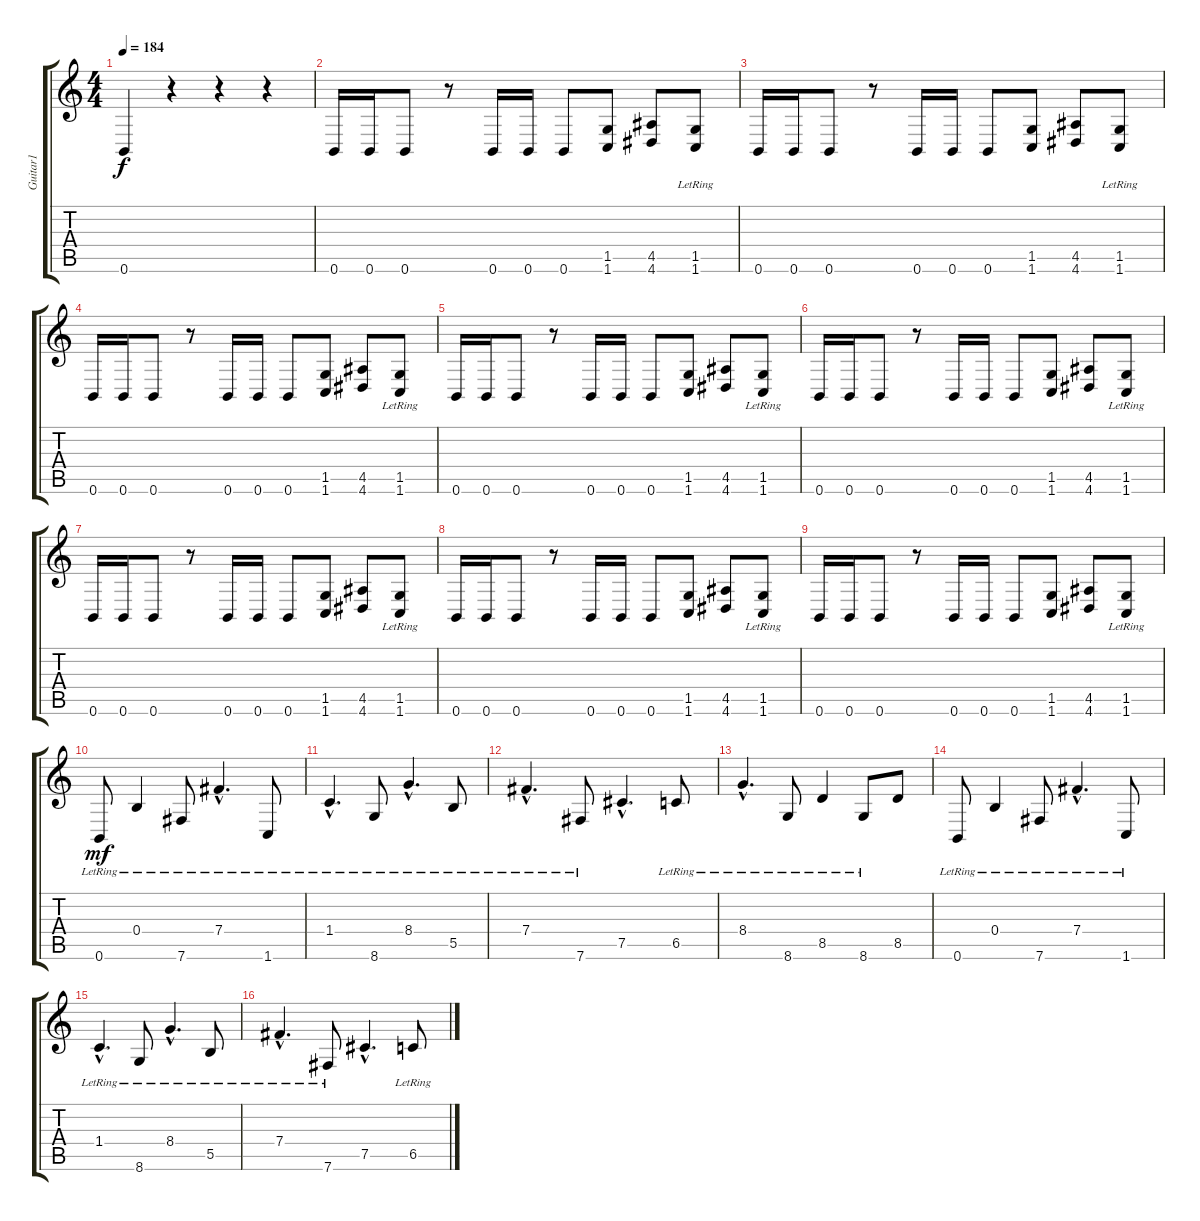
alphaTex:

\track ("Guitar1" "Guitar1") {instrument distortionguitar}
\staff {score tabs}
\tuning (Db4 Ab3 E3 B2 Gb2 B1) {hide}
\ts (4 4)
\tempo 184
\clef g2
\ks c
0.6.4{dy f} r.4 r.4 r.4 |
0.6.16{volume 11} 0.6.16 0.6.8 r.8 0.6.16 0.6.16 0.6.8 (1.5 1.6).8 (4.5 4.6).8 (1.5{lr} 1.6).8 |
0.6.16 0.6.16 0.6.8 r.8 0.6.16 0.6.16 0.6.8 (1.5 1.6).8 (4.5 4.6).8 (1.5{lr} 1.6).8 |
0.6.16 0.6.16 0.6.8 r.8 0.6.16 0.6.16 0.6.8 (1.5 1.6).8 (4.5 4.6).8 (1.5{lr} 1.6).8 |
0.6.16 0.6.16 0.6.8 r.8 0.6.16 0.6.16 0.6.8 (1.5 1.6).8 (4.5 4.6).8 (1.5{lr} 1.6).8 |
0.6.16 0.6.16 0.6.8 r.8 0.6.16 0.6.16 0.6.8 (1.5 1.6).8 (4.5 4.6).8 (1.5{lr} 1.6).8 |
0.6.16 0.6.16 0.6.8 r.8 0.6.16 0.6.16 0.6.8 (1.5 1.6).8 (4.5 4.6).8 (1.5{lr} 1.6).8 |
0.6.16 0.6.16 0.6.8 r.8 0.6.16 0.6.16 0.6.8 (1.5 1.6).8 (4.5 4.6).8 (1.5{lr} 1.6).8 |
0.6.16 0.6.16 0.6.8 r.8 0.6.16 0.6.16 0.6.8 (1.5 1.6).8 (4.5 4.6).8 (1.5{lr} 1.6).8 |
0.6{lr}.8{dy mf volume 16} 0.4{lr}.4 7.6{lr}.8 7.4{hac lr}.4{d} 1.6{lr}.8 |
1.4{hac lr}.4{d} 8.6{lr}.8 8.4{hac lr}.4{d} 5.5{lr}.8 |
7.4{hac lr}.4{d} 7.6{lr}.8 7.5{hac}.4{d} 6.5{lr}.8 |
8.4{hac lr}.4{d} 8.6{lr}.8 8.5{lr}.4 8.6{lr}.8 8.5.8 |
0.6{lr}.8 0.4{lr}.4 7.6{lr}.8 7.4{hac lr}.4{d} 1.6{lr}.8 |
1.4{hac lr}.4{d} 8.6{lr}.8 8.4{hac lr}.4{d} 5.5{lr}.8 |
7.4{hac lr}.4{d} 7.6{lr}.8 7.5{hac}.4{d} 6.5{lr}.8
